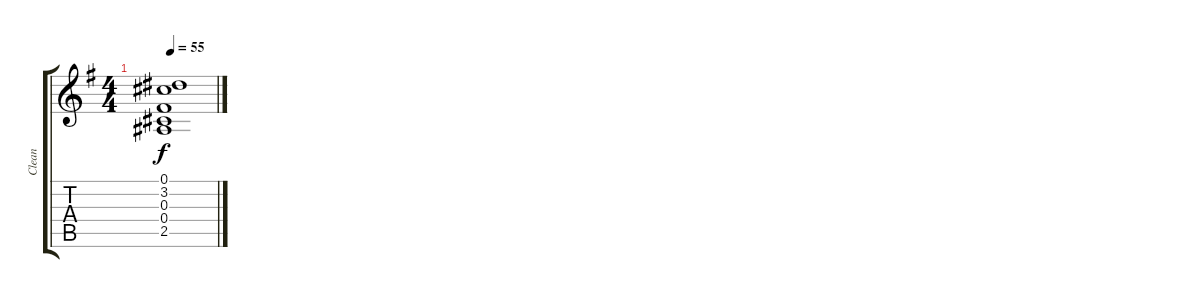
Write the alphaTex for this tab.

\track ("Clean" "Clean") {instrument electricguitarclean}
\staff {score tabs}
\tuning (Eb4 Bb3 Gb3 Db3 Ab2 Eb2) {hide}
\ts (4 4)
\tempo 55
\clef g2
\ks g
(0.1{t} 3.2{t} 0.3{t} 0.4{t} 2.5{t}).1{dy f}
